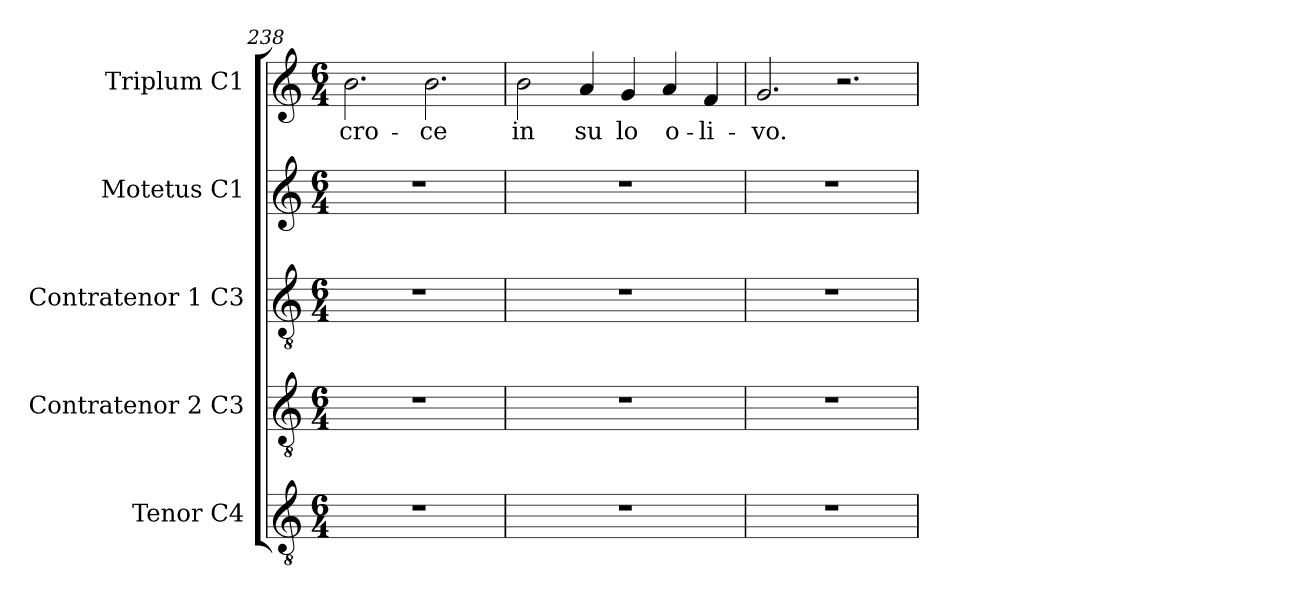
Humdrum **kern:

**kern	**kern	**kern	**kern	**kern	**text
*part5	*part4	*part3	*part2	*part1	*part1
*staff5	*staff4	*staff3	*staff2	*staff1	*staff1
*I"Tenor  C4	*I"Contratenor 2  C3	*I"Contratenor 1  C3	*I"Motetus  C1	*I"Triplum  C1	*
*I'T	*I'Ct2	*I'Ct1	*I'Mot	*I'Tr	*
*clefGv2	*clefGv2	*clefGv2	*clefG2	*clefG2	*
*k[]	*k[]	*k[]	*k[]	*k[]	*
*C:	*C:	*C:	*C:	*C:	*
*M6/4	*M6/4	*M6/4	*M6/4	*M6/4	*
=238	=238	=238	=238	=238	=238
!	!	!	!	!	!LO:LY:b:cj
1.r	1.r	1.r	1.r	2.b\	cro-
!	!	!	!	!	!LO:LY:b:cj
.	.	.	.	2.b\	-ce
=239	=239	=239	=239	=239	=239
!	!	!	!	!	!LO:LY:b:cj
1.r	1.r	1.r	1.r	2b\	in
!	!	!	!	!	!LO:LY:b:cj
.	.	.	.	4a/	su
!	!	!	!	!	!LO:LY:b:cj
.	.	.	.	4g/	lo
!	!	!	!	!	!LO:LY:b:cj
.	.	.	.	4a/	o-
!	!	!	!	!	!LO:LY:b:cj
.	.	.	.	4f/	-li-
=240	=240	=240	=240	=240	=240
!	!	!	!	!	!LO:LY:b:cj
1.r	1.r	1.r	1.r	2.g/	-vo.
.	.	.	.	2.r	.
=	=	=	=	=	=
*-	*-	*-	*-	*-	*-
